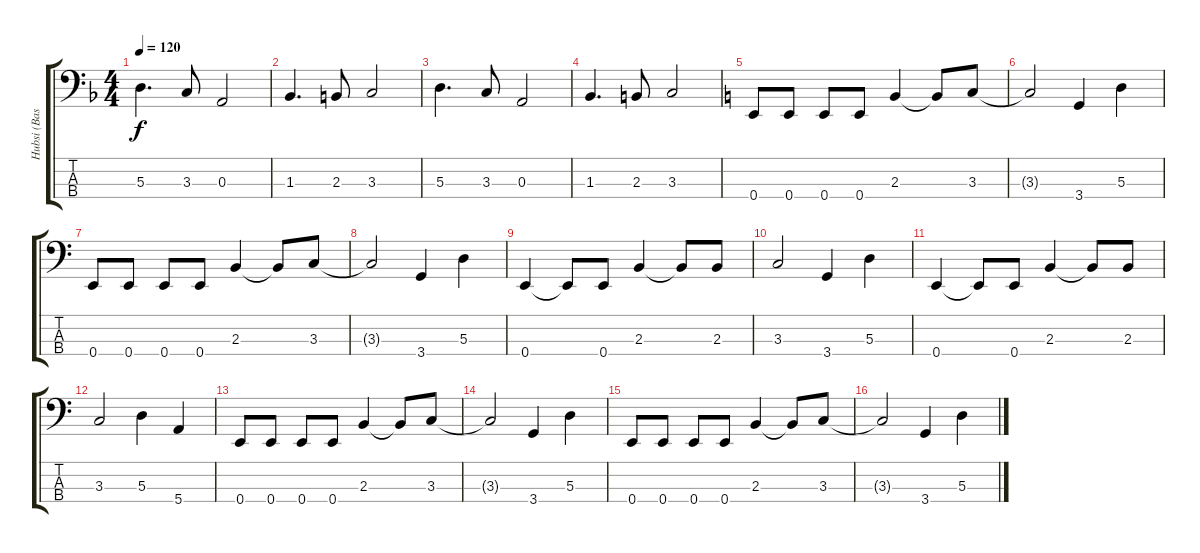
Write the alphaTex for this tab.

\track ("Hubsi (Bass)" "Hubsi (Bas") {instrument electricbassfinger}
\staff {score tabs}
\tuning (G2 D2 A1 E1) {hide}
\ts (4 4)
\tempo 120
\clef f4
\ks f
5.3.4{d dy f} 3.3.8 0.3.2 |
1.3.4{d} 2.3.8 3.3.2 |
5.3.4{d} 3.3.8 0.3.2 |
1.3.4{d} 2.3.8 3.3.2 |
\ks c
0.4.8 0.4.8 0.4.8 0.4.8 2.3.4 2.3{t}.8 3.3.8 |
3.3{t}.2 3.4.4 5.3.4 |
0.4.8 0.4.8 0.4.8 0.4.8 2.3.4 2.3{t}.8 3.3.8 |
3.3{t}.2 3.4.4 5.3.4 |
0.4.4 0.4{t}.8 0.4.8 2.3.4 2.3{t}.8 2.3.8 |
3.3.2 3.4.4 5.3.4 |
0.4.4 0.4{t}.8 0.4.8 2.3.4 2.3{t}.8 2.3.8 |
3.3.2 5.3.4 5.4.4 |
0.4.8 0.4.8 0.4.8 0.4.8 2.3.4 2.3{t}.8 3.3.8 |
3.3{t}.2 3.4.4 5.3.4 |
0.4.8 0.4.8 0.4.8 0.4.8 2.3.4 2.3{t}.8 3.3.8 |
3.3{t}.2 3.4.4 5.3.4
